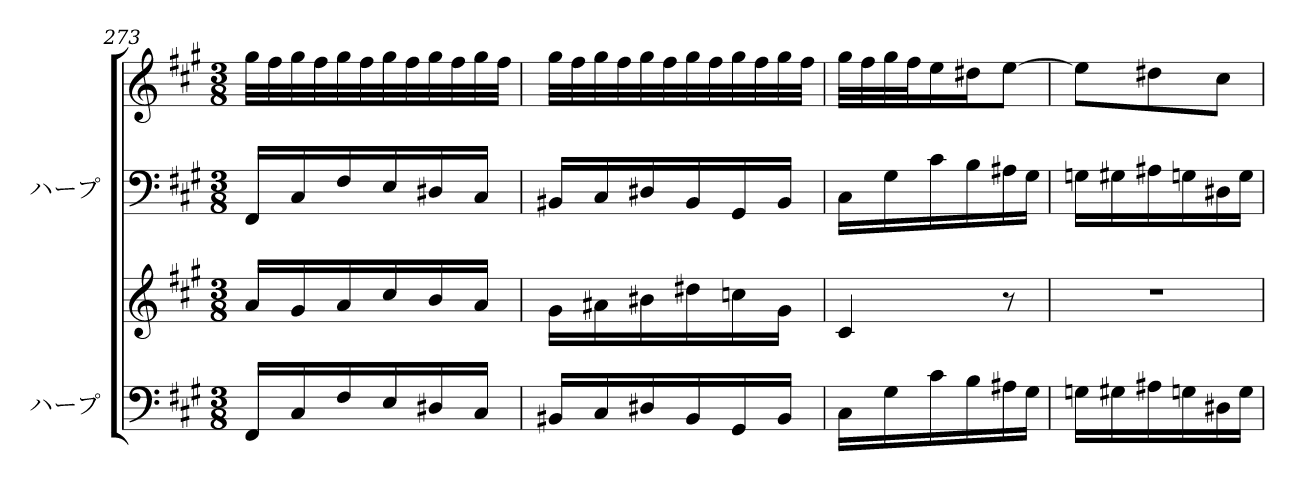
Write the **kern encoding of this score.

**kern	**kern	**kern	**kern
*part2	*part2	*part1	*part1
*staff4	*staff3	*staff2	*staff1
*I"ハープ	*	*I"ハープ	*
!!LO:LB:g=z
*clefF4	*clefG2	*clefF4	*clefG2
*k[f#c#g#]	*k[f#c#g#]	*k[f#c#g#]	*k[f#c#g#]
*M3/8	*M3/8	*M3/8	*M3/8
=273	=273	=273	=273
16FF#/LL	16a/LL	16FF#/LL	32gg#\LLL
.	.	.	32ff#\
16C#/	16g#/	16C#/	32gg#\
.	.	.	32ff#\
16F#/	16a/	16F#/	32gg#\
.	.	.	32ff#\
16E/	16cc#/	16E/	32gg#\
.	.	.	32ff#\
16D#X/	16b/	16D#X/	32gg#\
.	.	.	32ff#\
16C#/JJ	16a/JJ	16C#/JJ	32gg#\
.	.	.	32ff#\JJJ
=274	=274	=274	=274
16BB#X/LL	16g#\LL	16BB#X/LL	32gg#\LLL
.	.	.	32ff#\
16C#/	16a#X\	16C#/	32gg#\
.	.	.	32ff#\
16D#X/	16b#X\	16D#X/	32gg#\
.	.	.	32ff#\
16BB#/	16dd#X\	16BB#/	32gg#\
.	.	.	32ff#\
16GG#/	16ccn\	16GG#/	32gg#\
.	.	.	32ff#\
16BB#/JJ	16g#\JJ	16BB#/JJ	32gg#\
.	.	.	32ff#\JJJ
=275	=275	=275	=275
16C#\LL	4c#/	16C#\LL	32gg#\LLL
.	.	.	32ff#\
16G#\	.	16G#\	32gg#\
.	.	.	32ff#\J
16c#\	.	16c#\	16ee\
16B\	.	16B\	16dd#X\J
16A#X\	8r	16A#X\	[8ee\J
16G#\JJ	.	16G#\JJ	.
=276	=276	=276	=276
16Gn\LL	4.r	16Gn\LL	8ee\L]
16G#X\	.	16G#X\	.
16A#X\	.	16A#X\	8dd#X\
16Gn\	.	16Gn\	.
16D#X\	.	16D#X\	8cc#\J
16G\JJ	.	16G\JJ	.
=	=	=	=
*-	*-	*-	*-
